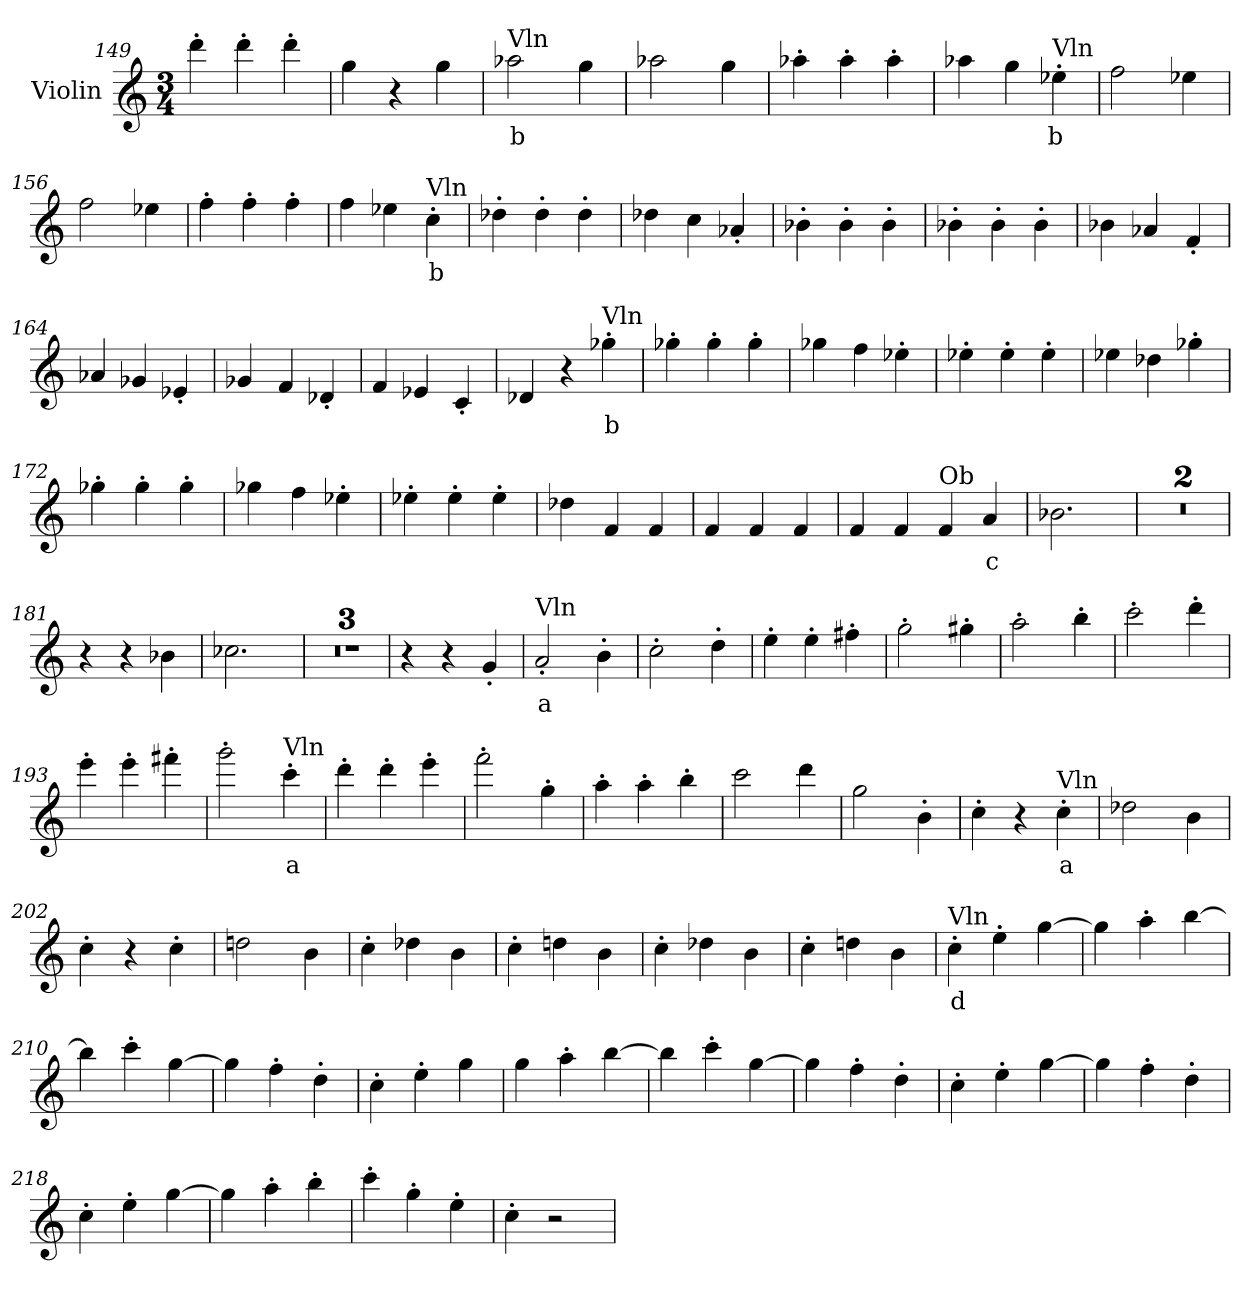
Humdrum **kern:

**kern	**text
*part1	*part1
*staff1	*staff1
*I"Violin	*
*I'Vln	*
*clefG2	*
*k[]	*
*M3/4	*
=149	=149
4ddd'	.
4ddd'	.
4ddd'	.
=150	=150
4gg	.
4r	.
4gg	.
=151	=151
!LO:TX:a:t=Vln	!
2aa-X	b
4gg	.
=152	=152
2aa-X	.
4gg	.
=153	=153
4aa-X'	.
4aa-'	.
4aa-'	.
=154	=154
4aa-X	.
4gg	.
!LO:TX:a:t=Vln	!
4ee-X'	b
=155	=155
2ff	.
4ee-X	.
=156	=156
2ff	.
4ee-X	.
=157	=157
4ff'	.
4ff'	.
4ff'	.
=158	=158
4ff	.
4ee-X	.
!LO:TX:a:t=Vln	!
4cc'	b
=159	=159
4dd-X'	.
4dd-'	.
4dd-'	.
=160	=160
4dd-X	.
4cc	.
4a-X'	.
=161	=161
4b-X'	.
4b-'	.
4b-'	.
=162	=162
4b-X'	.
4b-'	.
4b-'	.
=163	=163
4b-X	.
4a-X	.
4f'	.
=164	=164
4a-X	.
4g-X	.
4e-X'	.
=165	=165
4g-X	.
4f	.
4d-X'	.
=166	=166
4f	.
4e-X	.
4c'	.
=167	=167
4d-X	.
4r	.
!LO:TX:a:t=Vln	!
4gg-X'	b
=168	=168
4gg-X'	.
4gg-'	.
4gg-'	.
=169	=169
4gg-X	.
4ff	.
4ee-X'	.
=170	=170
4ee-X'	.
4ee-'	.
4ee-'	.
=171	=171
4ee-X	.
4dd-X	.
4gg-X'	.
=172	=172
4gg-X'	.
4gg-'	.
4gg-'	.
=173	=173
4gg-X	.
4ff	.
4ee-X'	.
=174	=174
4ee-X'	.
4ee-'	.
4ee-'	.
=175	=175
4dd-X	.
4f	.
4f	.
=176	=176
4f	.
4f	.
4f	.
=177	=177
4f	.
4f	.
!LO:TX:a:t=Ob	!
4f	.
4a	c
=178	=178
2.b-X	.
=179	=179
2.r	.
=180	=180
2.r	.
=181	=181
4r	.
4r	.
4b-X	.
=182	=182
2.cc-X	.
=183	=183
2.r	.
=184	=184
2.r	.
=185	=185
2.r	.
=186	=186
4r	.
4r	.
4g'	.
=187	=187
!LO:TX:a:t=Vln	!
2a'	a
4b'	.
=188	=188
2cc'	.
4dd'	.
=189	=189
4ee'	.
4ee'	.
4ff#X'	.
=190	=190
2gg'	.
4gg#X'	.
=191	=191
2aa'	.
4bb'	.
=192	=192
2ccc'	.
4ddd'	.
=193	=193
4eee'	.
4eee'	.
4fff#X'	.
=194	=194
2ggg'	.
!LO:TX:a:t=Vln	!
4ccc'	a
=195	=195
4ddd'	.
4ddd'	.
4eee'	.
=196	=196
2fff'	.
4gg'	.
=197	=197
4aa'	.
4aa'	.
4bb'	.
=198	=198
2ccc	.
4ddd	.
=199	=199
2gg	.
4b'	.
=200	=200
4cc'	.
4r	.
!LO:TX:a:t=Vln	!
4cc'	a
=201	=201
2dd-X	.
4b	.
=202	=202
4cc'	.
4r	.
4cc'	.
=203	=203
2ddn	.
4b	.
=204	=204
4cc'	.
4dd-X	.
4b	.
=205	=205
4cc'	.
4ddn	.
4b	.
=206	=206
4cc'	.
4dd-X	.
4b	.
=207	=207
4cc'	.
4ddn	.
4b	.
=208	=208
!LO:TX:a:t=Vln	!
4cc'	d
4ee'	.
[4gg	.
=209	=209
4gg]	.
4aa'	.
[4bb	.
=210	=210
4bb]	.
4ccc'	.
[4gg	.
=211	=211
4gg]	.
4ff'	.
4dd'	.
=212	=212
4cc'	.
4ee'	.
4gg	.
=213	=213
4gg	.
4aa'	.
[4bb	.
=214	=214
4bb]	.
4ccc'	.
[4gg	.
=215	=215
4gg]	.
4ff'	.
4dd'	.
=216	=216
4cc'	.
4ee'	.
[4gg	.
=217	=217
4gg]	.
4ff'	.
4dd'	.
=218	=218
4cc'	.
4ee'	.
[4gg	.
=219	=219
4gg]	.
4aa'	.
4bb'	.
=220	=220
4ccc'	.
4gg'	.
4ee'	.
=221	=221
4cc'	.
2r	.
=	=
*-	*-
